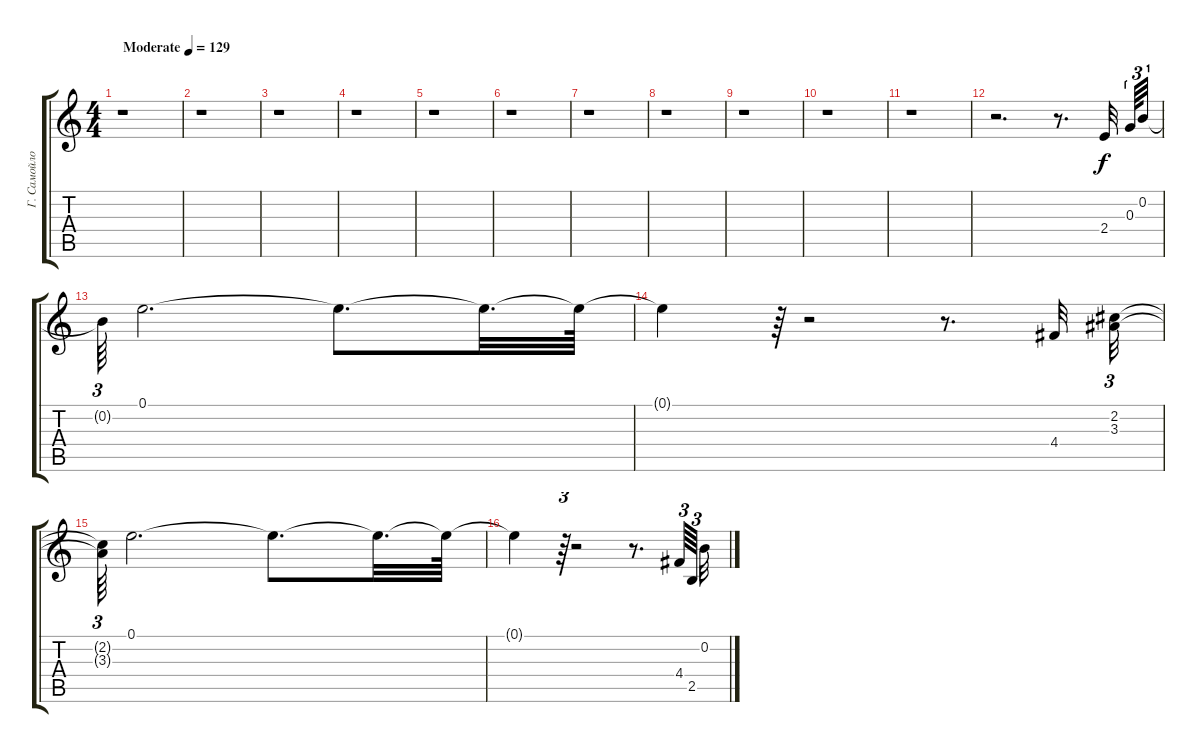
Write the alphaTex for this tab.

\track ("Г. Самойлов" "Г. Самойло") {instrument electricguitarjazz}
\staff {score tabs}
\tuning (E4 B3 G3 D3 A2 E2) {hide}
\ts (4 4)
\tempo (129 "Moderate")
\clef g2
\ks c
r.1{dy f instrument electricguitarjazz} |
r.1 |
r.1 |
r.1 |
r.1 |
r.1 |
r.1 |
r.1 |
r.1 |
r.1 |
r.1 |
r.2{d} r.8{d} 2.4.32{beam splitsecondary} 0.3.64{tu (3 2)} 0.2.32{tu (3 2)} |
0.2{t}.64{tu (3 2)} 0.1.2{d} 0.1{t}.8{d} 0.1{t}.32{d} 0.1{t}.64 |
0.1{t}.4 r.64{tu (3 2)} r.2 r.8{d} 4.4.32 (2.2 3.3).32{tu (3 2)} |
(2.2{t} 3.3{t}).64{tu (3 2)} 0.1.2{d} 0.1{t}.8{d} 0.1{t}.32{d} 0.1{t}.64 |
0.1{t}.4 r.64{tu (3 2)} r.2 r.8{d} 4.4.64{tu (3 2)} 2.5.64{tu (3 2) beam splitsecondary} 0.2.32
